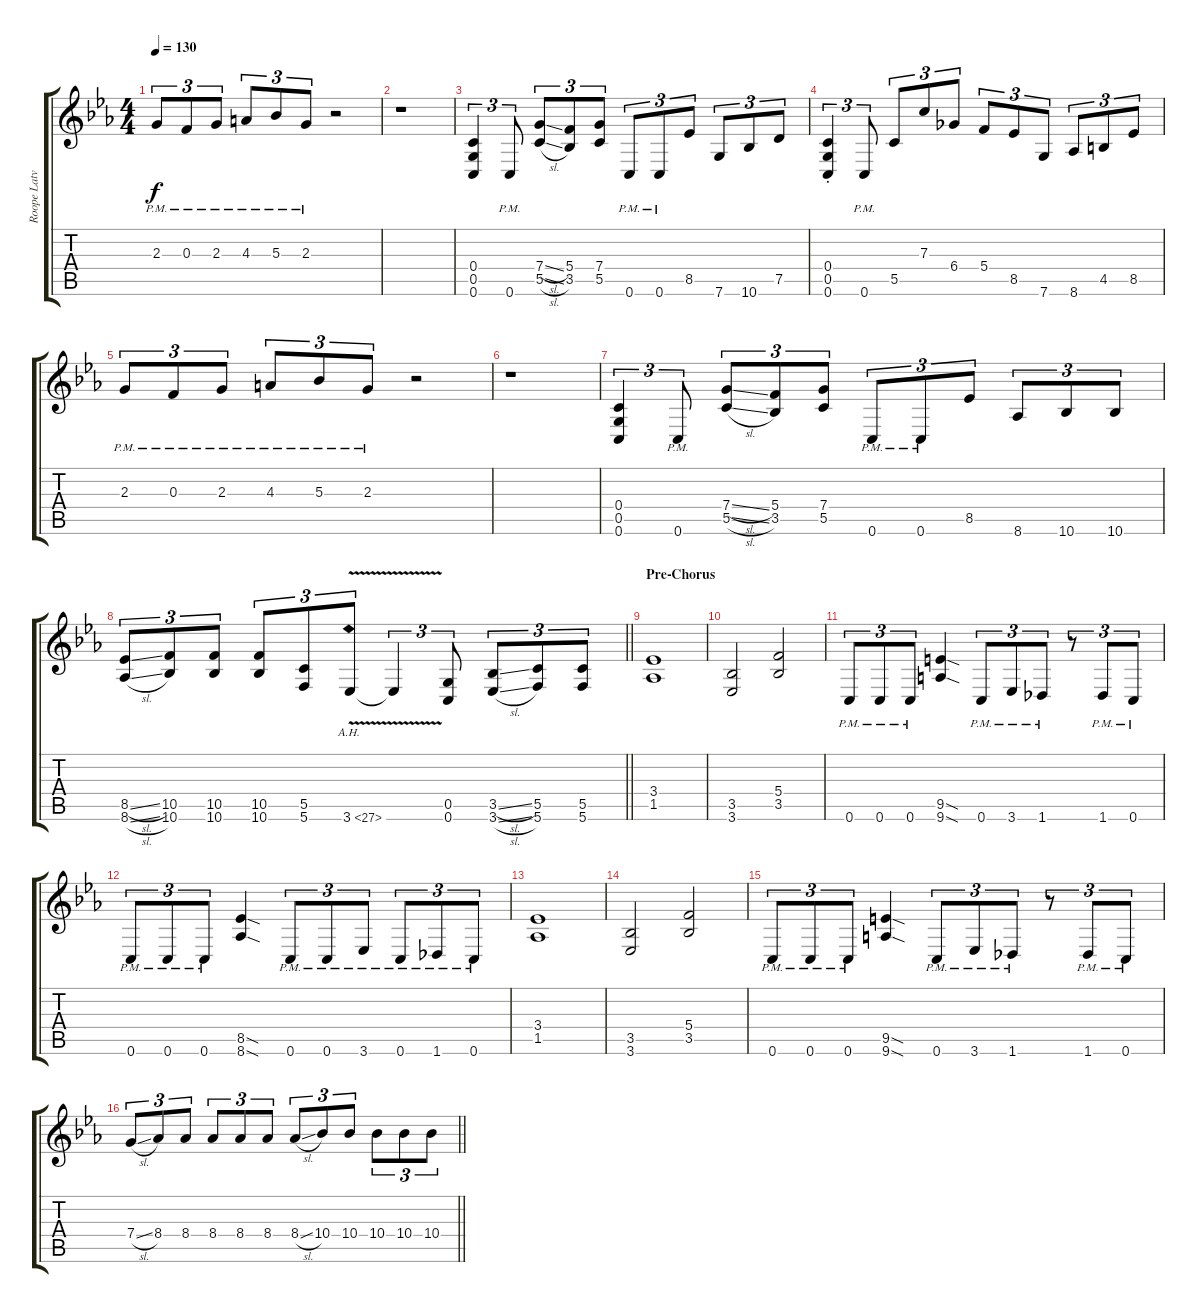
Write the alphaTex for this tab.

\track ("Roope Latvala" "Roope Latv") {instrument distortionguitar}
\staff {score tabs}
\tuning (D4 A3 F3 C3 G2 C2) {hide}
\ts (4 4)
\tempo 130
\clef g2
\ks eb
2.3{pm}.8{tu (3 2) dy f} 0.3{pm}.8{tu (3 2)} 2.3{pm}.8{tu (3 2)} 4.3{pm}.8{tu (3 2)} 5.3{pm}.8{tu (3 2)} 2.3{pm}.8{tu (3 2)} r.2 |
r.1 |
(0.4 0.5 0.6).4{tu (3 2)} 0.6{pm}.8{tu (3 2)} (7.4{sl} 5.5{sl}).8{tu (3 2)} (5.4 3.5).8{tu (3 2)} (7.4 5.5).8{tu (3 2)} 0.6{pm}.8{tu (3 2)} 0.6{pm}.8{tu (3 2)} 8.5.8{tu (3 2)} 7.6.8{tu (3 2)} 10.6.8{tu (3 2)} 7.5.8{tu (3 2)} |
(0.4{st} 0.5{st} 0.6{st}).4{tu (3 2)} 0.6{pm}.8{tu (3 2)} 5.5.8{tu (3 2)} 7.3.8{tu (3 2)} 6.4.8{tu (3 2)} 5.4.8{tu (3 2)} 8.5.8{tu (3 2)} 7.6.8{tu (3 2)} 8.6.8{tu (3 2)} 4.5.8{tu (3 2)} 8.5.8{tu (3 2)} |
2.3{pm}.8{tu (3 2)} 0.3{pm}.8{tu (3 2)} 2.3{pm}.8{tu (3 2)} 4.3{pm}.8{tu (3 2)} 5.3{pm}.8{tu (3 2)} 2.3{pm}.8{tu (3 2)} r.2 |
r.1 |
(0.4 0.5 0.6).4{tu (3 2)} 0.6{pm}.8{tu (3 2)} (7.4{sl} 5.5{sl}).8{tu (3 2)} (5.4 3.5).8{tu (3 2)} (7.4 5.5).8{tu (3 2)} 0.6{pm}.8{tu (3 2)} 0.6{pm}.8{tu (3 2)} 8.5.8{tu (3 2)} 8.6.8{tu (3 2)} 10.6.8{tu (3 2)} 10.6.8{tu (3 2)} |
\barLineRight lightlight
(8.5{sl} 8.6{sl}).8{tu (3 2)} (10.5 10.6).8{tu (3 2)} (10.5 10.6).8{tu (3 2)} (10.5 10.6).8{tu (3 2)} (5.5 5.6).8{tu (3 2)} 3.6{ah 24 v}.8{tu (3 2)} 3.6{t}.4{tu (3 2)} (0.5 0.6).8{tu (3 2)} (3.5{sl} 3.6{sl}).8{tu (3 2)} (5.5 5.6).8{tu (3 2)} (5.5 5.6).8{tu (3 2)} |
\section ("" "Pre-Chorus")
(3.4 1.5).1 |
(3.5 3.6).2 (5.4 3.5).2 |
0.6{pm}.8{tu (3 2)} 0.6{pm}.8{tu (3 2)} 0.6{pm}.8{tu (3 2)} (9.5{sod} 9.6{sod}).4 0.6{pm}.8{tu (3 2)} 3.6{pm}.8{tu (3 2)} 1.6{pm}.8{tu (3 2)} r.8{tu (3 2)} 1.6{pm}.8{tu (3 2)} 0.6{pm}.8{tu (3 2)} |
0.6{pm}.8{tu (3 2)} 0.6{pm}.8{tu (3 2)} 0.6{pm}.8{tu (3 2)} (8.5{sod} 8.6{sod}).4 0.6{pm}.8{tu (3 2)} 0.6{pm}.8{tu (3 2)} 3.6{pm}.8{tu (3 2)} 0.6{pm}.8{tu (3 2)} 1.6{pm}.8{tu (3 2)} 0.6{pm}.8{tu (3 2)} |
(3.4 1.5).1 |
(3.5 3.6).2 (5.4 3.5).2 |
0.6{pm}.8{tu (3 2)} 0.6{pm}.8{tu (3 2)} 0.6{pm}.8{tu (3 2)} (9.5{sod} 9.6{sod}).4 0.6{pm}.8{tu (3 2)} 3.6{pm}.8{tu (3 2)} 1.6{pm}.8{tu (3 2)} r.8{tu (3 2)} 1.6{pm}.8{tu (3 2)} 0.6{pm}.8{tu (3 2)} |
\barLineRight lightlight
7.4{sl}.8{tu (3 2)} 8.4.8{tu (3 2)} 8.4.8{tu (3 2)} 8.4.8{tu (3 2)} 8.4.8{tu (3 2)} 8.4.8{tu (3 2)} 8.4{sl}.8{tu (3 2)} 10.4.8{tu (3 2)} 10.4.8{tu (3 2)} 10.4.8{tu (3 2)} 10.4.8{tu (3 2)} 10.4.8{tu (3 2)}
